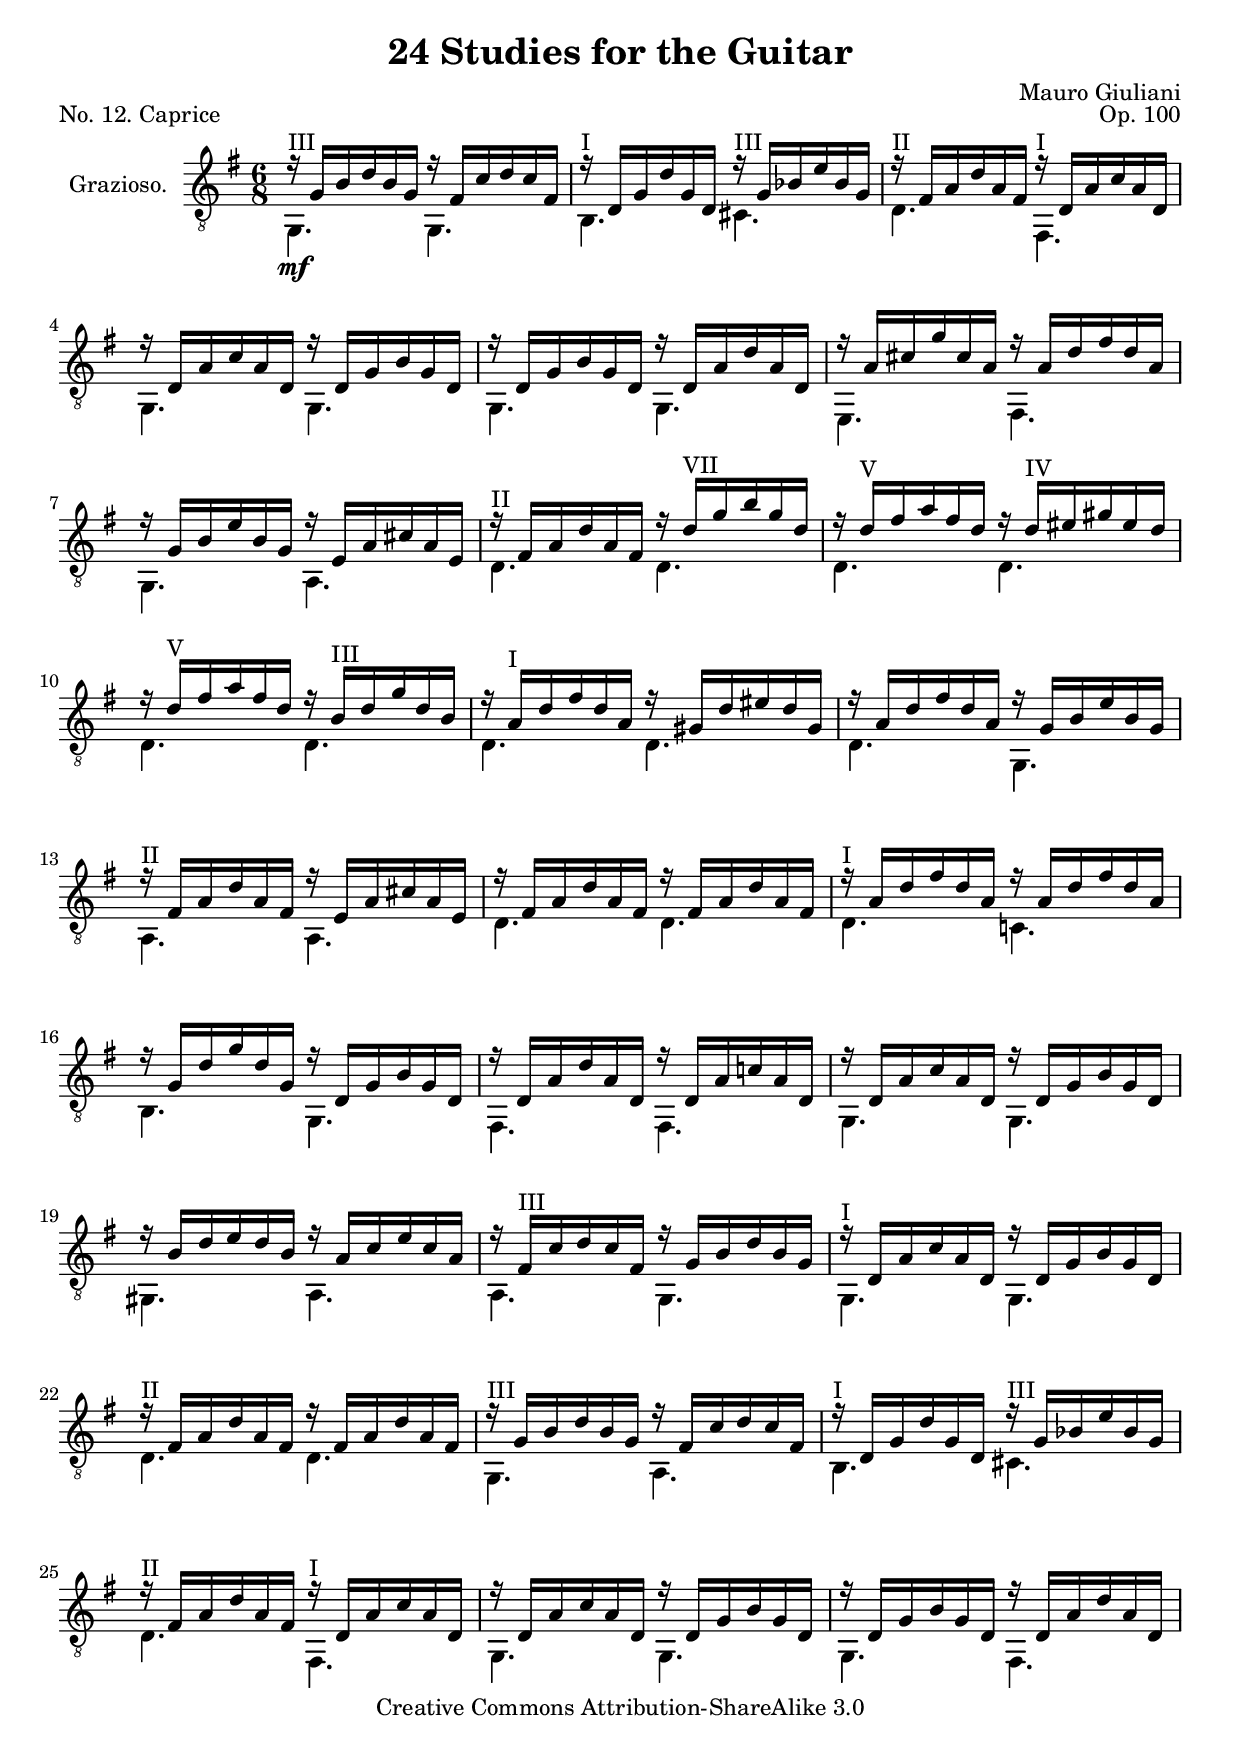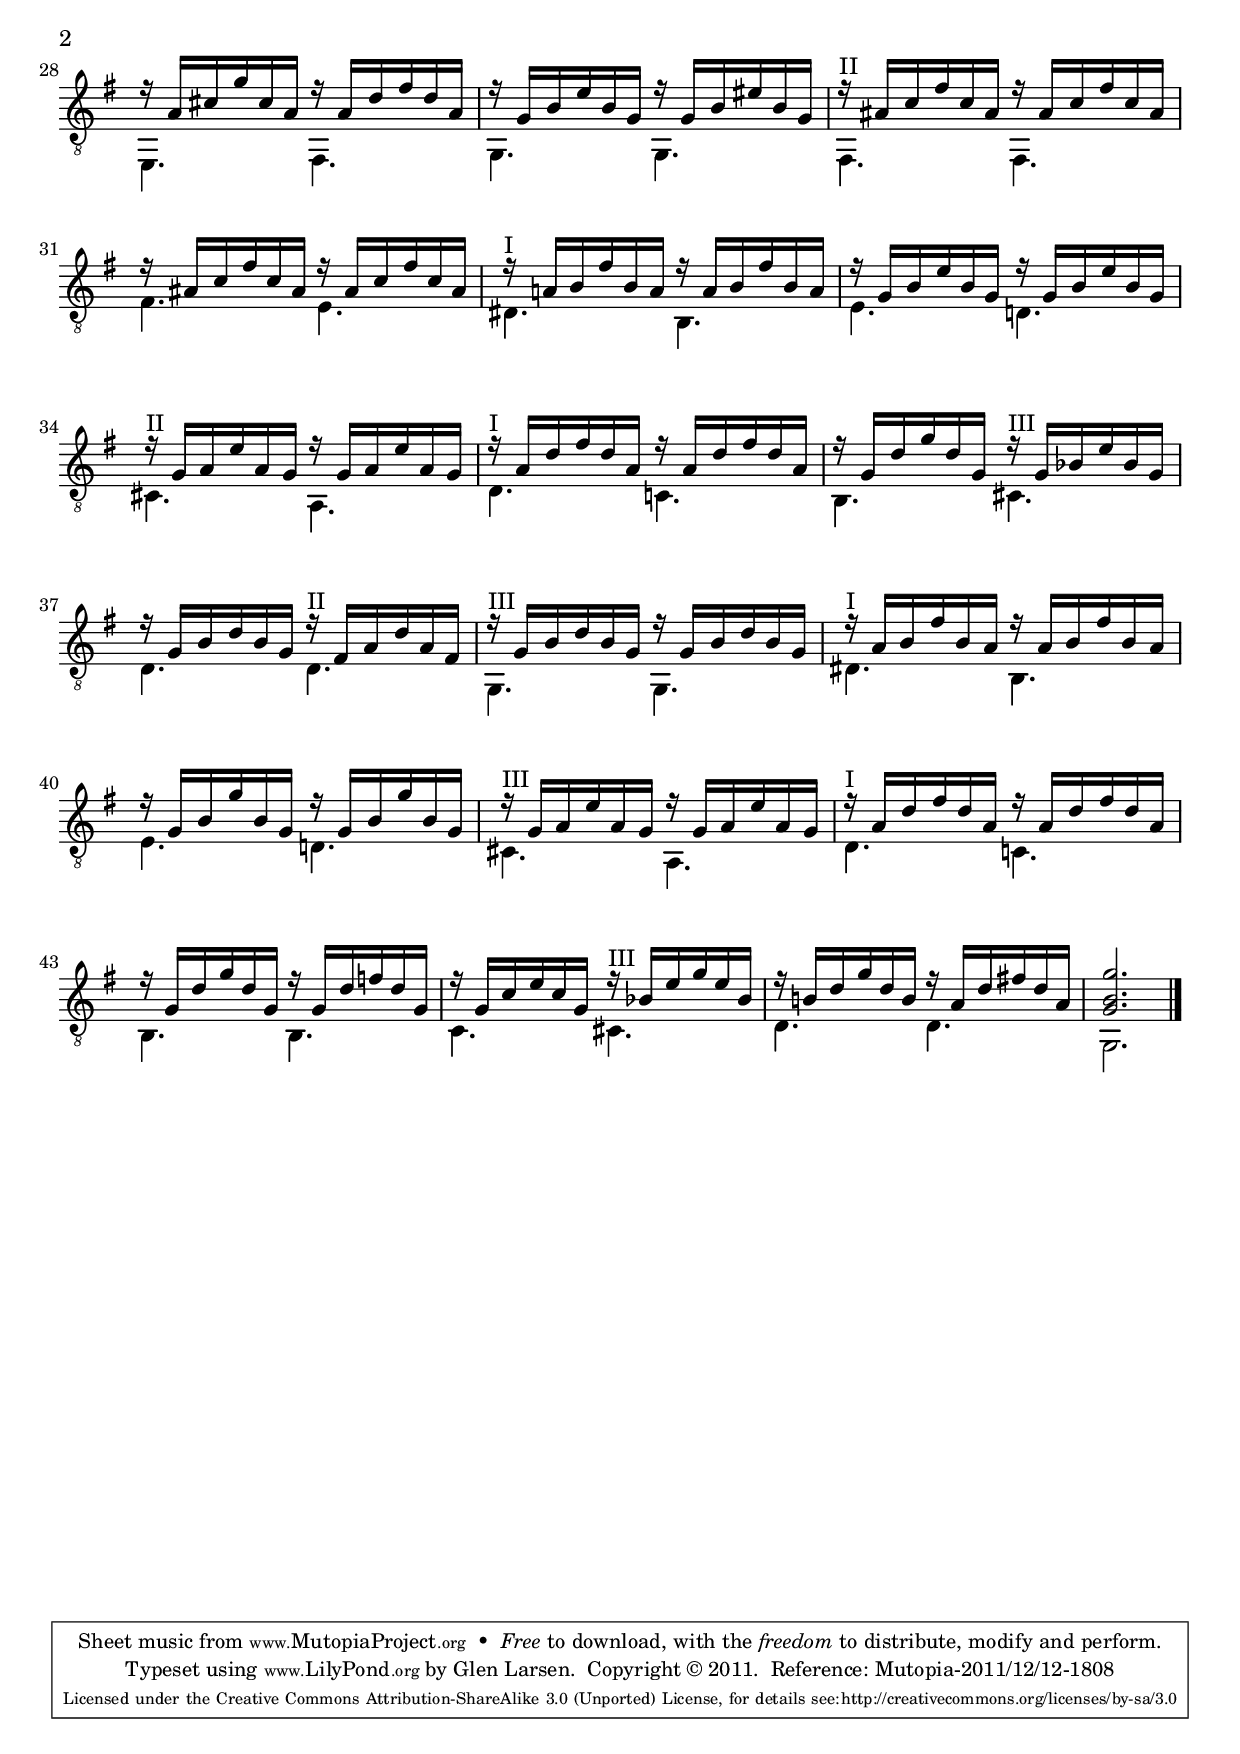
\version "2.14.2"

\header {
  title = "24 Studies for the Guitar"
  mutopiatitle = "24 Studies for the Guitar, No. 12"
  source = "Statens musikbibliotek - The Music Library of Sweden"
  composer = "Mauro Giuliani"
  opus = "Op. 100"
  piece = "No. 12. Caprice"
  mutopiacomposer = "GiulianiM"
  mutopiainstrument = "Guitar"
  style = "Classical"
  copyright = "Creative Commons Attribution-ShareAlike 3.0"
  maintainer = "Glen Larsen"
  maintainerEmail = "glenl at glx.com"
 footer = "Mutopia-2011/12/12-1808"
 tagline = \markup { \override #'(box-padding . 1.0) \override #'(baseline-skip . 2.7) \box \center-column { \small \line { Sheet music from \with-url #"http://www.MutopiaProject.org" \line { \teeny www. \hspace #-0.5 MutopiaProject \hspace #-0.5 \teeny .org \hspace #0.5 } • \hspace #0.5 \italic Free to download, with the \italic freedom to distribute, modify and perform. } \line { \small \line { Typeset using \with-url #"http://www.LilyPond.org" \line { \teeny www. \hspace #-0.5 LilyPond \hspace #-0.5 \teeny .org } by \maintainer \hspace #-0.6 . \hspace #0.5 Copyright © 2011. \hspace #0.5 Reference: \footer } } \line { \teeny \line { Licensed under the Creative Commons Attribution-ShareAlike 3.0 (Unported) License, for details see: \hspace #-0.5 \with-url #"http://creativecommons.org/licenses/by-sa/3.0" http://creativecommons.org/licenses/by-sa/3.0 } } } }
}

\layout {
  indent = 60\pt
  short-indent = 0\pt
}

upperVoice = \relative c' {
  \voiceOne
  r16 g[ b d b g] r fis[ c' d c fis,] |
  r16 d[ g d' g, d] r g[ bes e bes g] |
  r16 fis[ a d a fis] r d[ a' c a d,] |
  r16 d[ a' c a d,] r d[ g b g d] |
  r16 d[ g b g d] r d[ a' d a d,] |
  r16 a'[ cis g' cis, a] r a[ d fis d a] |
  r16 g[ b e b g] r e[ a cis a e] |
  r16 fis[ a d a fis] r d'^\markup{"VII"} [ g b g d] |
  r16 d^\markup{"V"} [ fis a fis d] r d^\markup{"IV"} [ eis gis eis d] |
  r16 d^\markup{"V"} [ fis a fis d] r b^\markup{"III"} [ d g d b] |
  r16 a^\markup{"I"} [ d fis d a] r gis[ d' eis d gis,] |
  r16 a[ d fis d a] r g[ b e b g] |
  r16 fis [ a d a fis] r e[ a cis a e] |
  r16 fis[ a d a fis] r fis[ a d a fis] |
  r16 a[ d fis d a] r a[ d fis d a] |
  r16 g[ d' g d g,] r d[ g b g d] |
  r16 d[ a' d a d,] r d[ a' c! a d,] |
  r16 d[ a' c a d,] r d[ g b g d] |
  r16 b'[ d e d b] r a[ c e c a] |
  r16 fis^\markup{"III"} [ c' d c fis,] r g[ b d b g] |
  r16 d[ a' c a d,] r d[ g b g d] |
  r16 fis[ a d a fis] r fis[ a d a fis] |
  r16 g[ b d b g] r fis[ c' d c fis,] |
  r16 d[ g d' g, d] r g[ bes e bes g] |
  r16 fis[ a d a fis] r d[ a' c a d,] |
  r16 d[ a' c a d,] r d[ g b g d] |
  r16 d[ g b g d] r d[ a' d a d,] |
  r16 a'[ cis g' cis, a] r a[ d fis d a] |
  r16 g[ b e b g] r g[ b eis b g] |
  r16 ais[ c fis c ais] r ais[ c fis c ais] |
  r16 ais[ c fis c ais] r ais[ c fis c ais] |
  r16 a![ b fis' b, a] r a[ b fis' b, a] |
  r16 g[ b e b g] r g[ b e b g] |
  r16 g[ a e' a, g] r g[ a e' a, g] |
  r16 a[ d fis d a] r a[ d fis d a] |
  r16 g[ d' g d g,] r g[ bes e bes g] |
  r16 g[ b d b g] r fis[ a d a fis] |
  r16 g[ b d b g] r g[ b d b g] |
  r16 a[ b fis' b, a] r a[ b fis' b, a] |
  r16 g[ b g' b, g] r g[ b g' b, g] |
  r16 g[ a e' a, g] r g[ a e' a, g] |
  r16 a[ d fis d a] r a[ d fis d a] |
  r16 g[ d' g d g,] r g[ d' f d g,] |
  r16 g[ c e c g] r bes[ e g e bes] |
  r16 b![ d g d b] r a[ d fis! d a] |
  <g b g'>2.
  \bar "|."
}

lowerVoice = \relative c {
  \voiceTwo
  g4.^\markup{"III"}_\mf g |
  b4.^\markup{"I"} cis^\markup{"III"} |
  d4.^\markup{"II"} fis,^\markup{"I"} |
  g4. g |
  g4. g |
  e4. fis |
  g4. a |
  d4.^\markup{"II"} d |
  \repeat unfold 3 { d4. d | }
  d4. g, |
  a4.^\markup{"II"} a |
  d4. d |
  d4.^\markup{"I"} c! |
  b4. g |
  fis4. fis |
  g4. g |
  gis4. a  |
  a4. g |
  g4.^\markup{"I"} g |
  d'4.^\markup{"II"} d |
  g,4.^\markup{"III"} a |
  b4.^\markup{"I"} cis^\markup{"III"} |
  d4.^\markup{"II"} fis,^\markup{"I"} |
  g4. g |
  g4. fis |
  e4. fis |
  g4. g |
  fis4.^\markup{"II"} fis |
  fis'4. e |
  dis4.^\markup{"I"} b |
  e4. d! |
  cis4.^\markup{"II"} a |
  d4.^\markup{"I"} c! |
  b4. cis^\markup{"III"} |
  d4. d^\markup{"II"} |
  g,4.^\markup{"III"} g |
  dis'4.^\markup{"I"} b |
  e4. d! |
  cis4.^\markup{"III"} a |
  d4.^\markup{"I"} c! |
  b4. b |
  c4. cis^\markup{"III"} |
  d4. d |
  g,2.
}

\score {
  <<
    \new Staff = "Guitar"
    <<
      \set Staff.instrumentName = #"Grazioso."
      \set Staff.midiInstrument = #"acoustic guitar (nylon)"
      \clef "treble_8"
      \key g \major
      \time 6/8
      \context Voice = "upperVoice" \upperVoice
      \context Voice = "lowerVoice" \lowerVoice
    >>
%{
    \new TabStaff = "guitar tab"
    <<
      \clef moderntab
      \context TabVoice = "upperVoice" \upperVoice
      \context TabVoice = "lowerVoice" \lowerVoice
    >>
%}
  >>
  \layout {}
  \midi {
    \context {
      \Score
      tempoWholesPerMinute = #(ly:make-moment 96 4)
    }
  }
}
